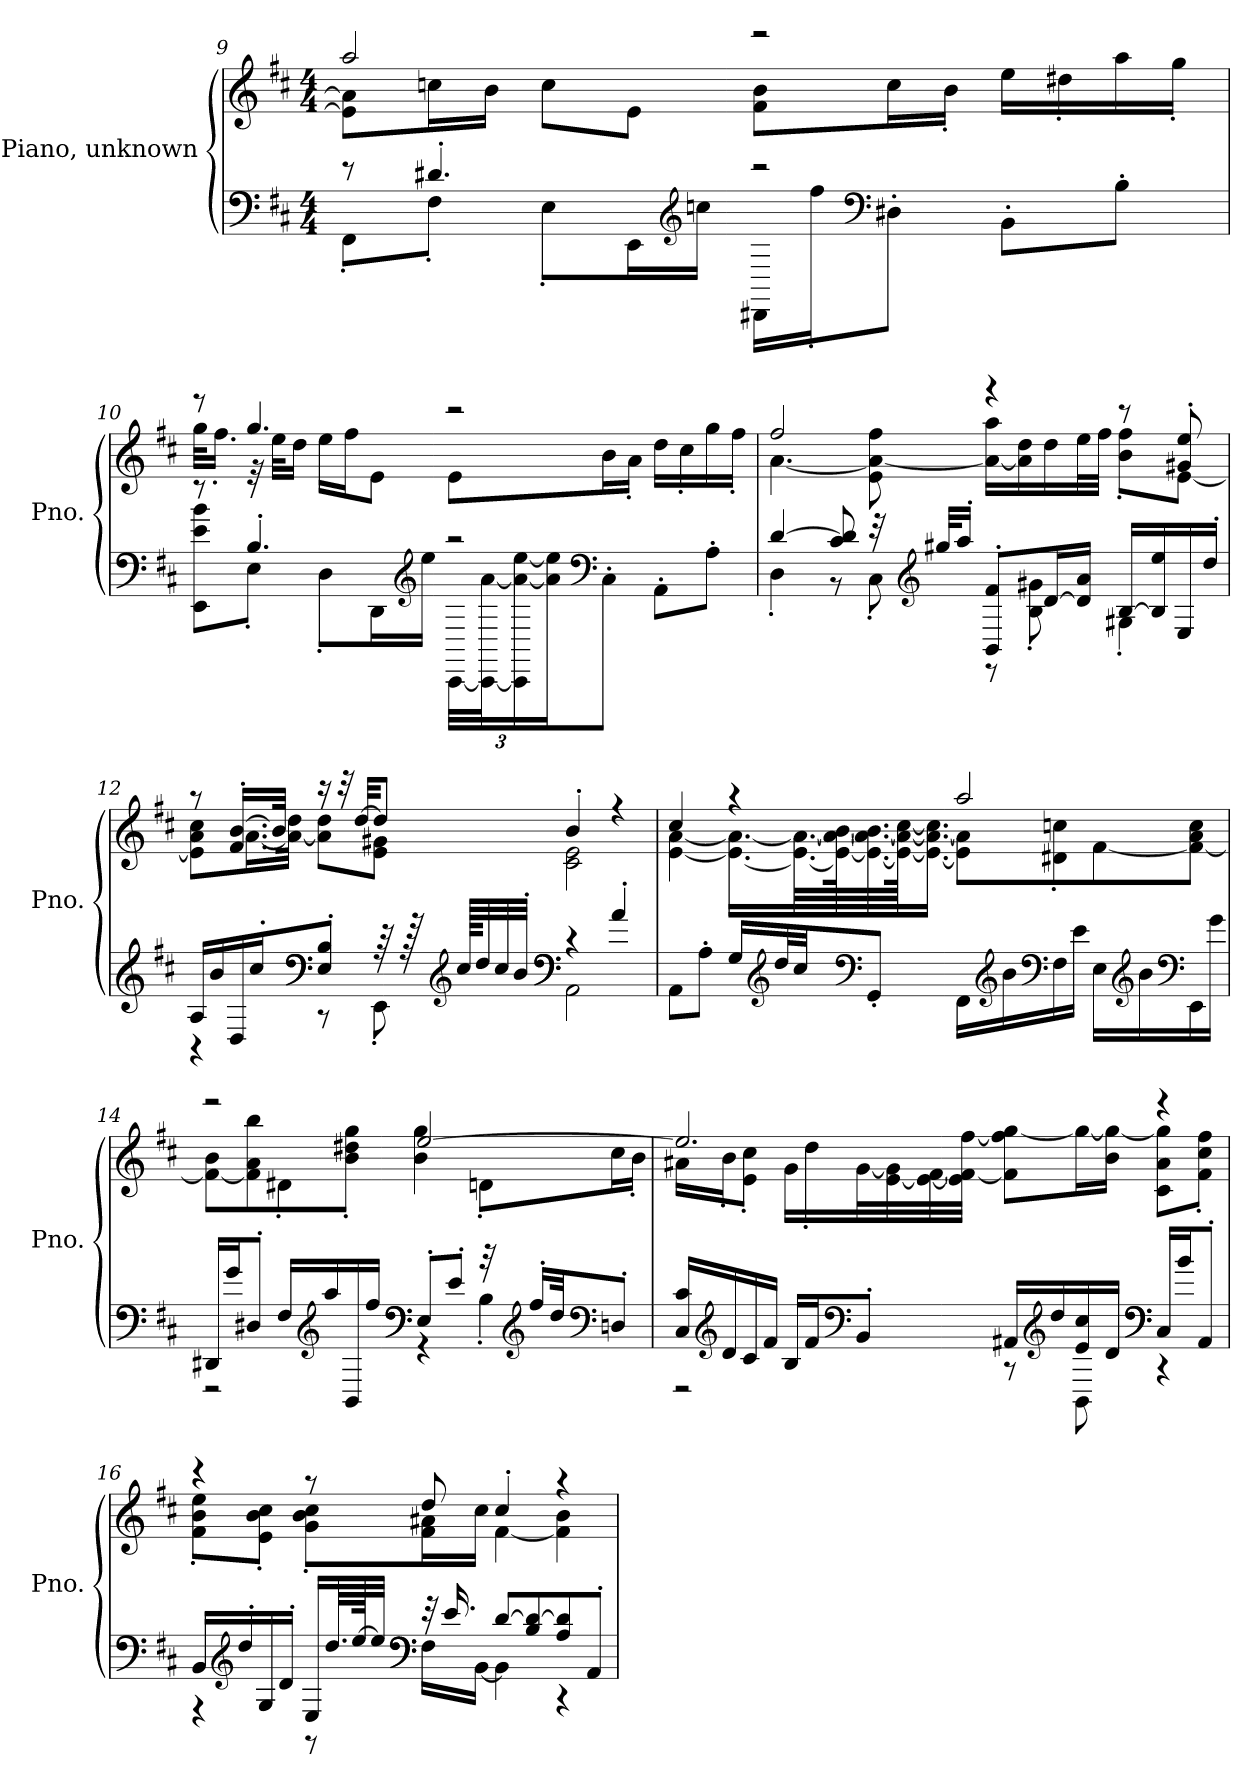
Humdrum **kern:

**kern	**kern
*part1	*part1
*staff2	*staff1
*I"Piano, unknown	*
*I'Pno.	*
!!LO:LB:g=z
*clefF4	*clefG2
*k[f#c#]	*k[f#c#]
*M4/4	*M4/4
=9	=9
*^	*^
8r	8FF#'\L	2aa/	8e\] 8a\]L
4.d#X'/	8F#'\J	.	16ccn\L
.	.	.	16b\JJ
.	8E'\L	.	8cc\L
.	16EE\L	.	8e\J
*clefG2	*	*	*
.	16ccn\JJ	.	.
2r	16DD#X\LL	2r	8f#\ 8b\L
.	16ff#'\J	.	.
*clefF4	*	*	*
.	8D#X'\J	.	16cc\L
.	.	.	16b'\JJ
.	8BB'\L	.	16ee\LL
.	.	.	16dd#X'\
.	8B'\J	.	16aa\
.	.	.	16gg'\JJ
!!LO:LB:g=z	!!
=10	=10	=10	=10
8r	8EE\ 8e\ 8b\L	8r	32gg\KLL
.	.	.	16.ff#'\JJ
4.B'/	8E'\J	4.gg/	32r
.	.	.	32ee\KLL
.	.	.	16dd\JJ
.	8D'\L	.	16ee\LL
.	.	.	16ff#\J
.	16DD\L	.	8e\J
*clefG2	*	*	*
.	16ee\JJ	.	.
*	*Xbrackettup	*	*
2r	[48CC#\LLL	2r	8e\L
.	48CC#\_ [48a\J	.	.
.	24CC#\] 24a\_ [24ee\	.	.
.	24a\] 24ee\]J	.	.
*clefF4	*	*	*
.	8C#'\J	.	16b\L
.	.	.	16a'\JJ
.	8AA'\L	.	16dd\LL
.	.	.	16cc#'\
.	8A'\J	.	16gg\
.	.	.	16ff#'\JJ
!!LO:PB:g=z	!!
=11	=11	=11	=11
[4d/	4D'\	2ff#/	[4.a\
8c#/ 8d/]	8r	.	.
32r	8C#'\	.	8e\ 8a\_ 8ff#\
*clefG2	*	*	*
32gg#X/KLL	.	.	.
16aa'/JJ	.	.	.
8BB/' 8f#/'L	8r	4r	16a\_ 16aa\LL
.	.	.	16a\] 16dd\
[16d/L	8B\' 8g#X\'	.	16dd\
16d/] 16a/JJ	.	.	32ee\L
.	.	.	32ff#\JJJ
[16B/LL	4G#X'\	8r	8b\' 8ff#\'L
16B/] 16ee/	.	.	.
16E/	.	8g#X/' 8ee/'	[8e\J
16dd'/JJ	.	.	.
=12	=12	=12	=12
16A/LL	4r	8r	8e\] 8a\ 8cc#\L
16b/	.	.	.
16D/	.	16.f#/' [16.b/'LL	[16.a\L
16cc#'/J	.	.	.
.	.	32b/JJk]	32a\_ 32dd\JJk
*clefF4	*	*	*
8E/' 8B/'J	8r	16r	8a\] 8dd\L
.	.	32r	.
.	.	[32dd/KKL	.
64r	8EE'\	8dd/J]	8e\ 8g#X\J
128r	.	.	.
*clefG2	*	*	*
128cc#/KKLLL	.	.	.
32dd/	.	.	.
32cc#/	.	.	.
32b'/JJJ	.	.	.
*clefF4	*	*	*
4r	2AA\	4b'/	2c#\ 2e\
4a'/	.	4r	.
*v	*v	*	*
!!LO:LB:g=z	!!
=13	=13	=13
8AA\L	4cc#/	[4e\ [4a\
8A'\J	.	.
16G/LL	4r	16.e\_ 16.a\_LL
*clefG2	*	*
32dd/L	.	.
32cc#/JJ	.	64.e\_ 64.a\_LL
.	.	128e\_ 128a\_ [128b\K
*clefF4	*	*
8GG'/J	.	64.e\_ 64.a\_ 64.b\]
.	.	128e\_ 128a\_ [128cc#\JJK
.	.	16.e\_ 16.a\_ 16.cc#\]JJ
16FF#\LL	2aa/	8e\] 8a\]L
*clefG2	*	*
16b\	.	.
*clefF4	*	*
16F#\	.	8d#X\' 8ccn\'
16e\JJ	.	.
16E\LL	.	[8f#\
*clefG2	*	*
16b\	.	.
*clefF4	*	*
16EE\	.	8f#\_ 8a\ 8cc\J
16g\JJ	.	.
!!LO:LB:g=z	!!
=14	=14	=14
*^	*	*
16DD#X/LL	2r	2r	8f#\_ 8b\L
16g/J	.	.	.
8D#X'/J	.	.	8f#\] 8a\ 8bb\
16F#/LL	.	.	8d#X'\
*clefG2	*	*	*
16aa/	.	.	.
16BB/	.	.	8b\' 8dd#X\' 8gg\'J
16ff#/JJ	.	.	.
*clefF4	*	*	*
8E'/L	4r	[2ee/	4b\ 4gg\
8e'/J	.	.	.
32r	4B'\	.	8dn'\L
*clefG2	*	*	*
16ff#'/LL	.	.	.
32dd/JK	.	.	.
*clefF4	*	*	*
8Dn'/J	.	.	16cc#\L
.	.	.	16b'\JJ
!!LO:LB:g=z	!!
=15	=15	=15	=15
16C#/ 16c#/LL	2r	2.ee/]	16a#X\LL
*clefG2	*	*	*
16d/	.	.	16b'\J
16c#/	.	.	8e\' 8cc#\'J
16f#/JJ	.	.	.
16B/LL	.	.	16g\LL
16f#/J	.	.	16dd'\
*clefF4	*	*	*
8BB'/J	.	.	[32g\L
.	.	.	[32e\ 32g\]
.	.	.	32e\_ [32f#\
.	.	.	32e\] 32f#\_ [32ff#\JJJ
16AA#X/LL	8r	.	8f#\] 8ff#\] [8gg\L
*clefG2	*	*	*
16dd/	.	.	.
16e/ 16cc#/	8BB\	.	16gg\L_
16d/JJ	.	.	16b\ 16gg\_JJ
*clefF4	*	*	*
16C#/LL	4r	4r	8c#\ 8a#\ 8gg\]L
16b/J	.	.	.
8AA#'/J	.	.	8f#\' 8cc#\' 8ff#\'J
!!LO:LB:g=z	!!
=16	=16	=16	=16
16BB/LL	4r	4r	8f#\' 8b\' 8ee\'L
*clefG2	*	*	*
16dd'/	.	.	.
16G/	.	.	8e\' 8b\' 8cc#\'J
16d'/JJ	.	.	.
16E/LL	8r	8r	8g\' 8b\' 8cc#\'L
64.dd/LL	.	.	.
[128ee/JK	.	.	.
32ee/JJJ]	.	.	.
*clefF4	*	*	*
32r	16F#\LL	8dd/	16f#\ 16a#X\L
16.e/	.	.	.
.	[16BB\JJ	.	16cc#\JJ
[8d/L	4BB\]	4cc#'/	[4f#\
8B/ 8d/_	.	.	.
8A/ 8d/]	4r	4r	4f#\] 4b\
8AA'/J	.	.	.
*v	*v	*	*
*	*v	*v
=	=
*-	*-
